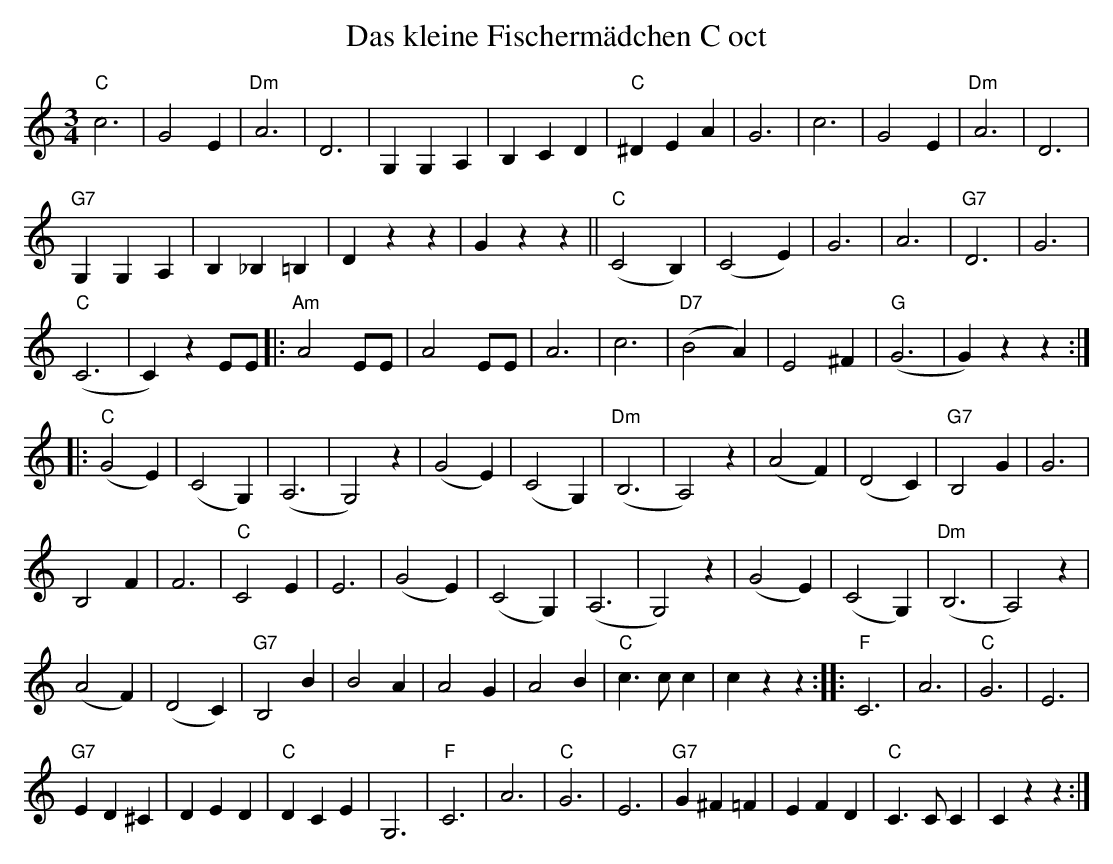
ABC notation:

X:1
T:Das kleine Fischermädchen C oct
M:3/4
L:1/4
K:Cmaj
"C"c3 | G2E | "Dm"A3 | D3 | G,G,A, | B,CD | "C"^DEA | G3 | c3 | G2E | "Dm"A3 | D3 |
"G7"G,G,A, | B, _B, =B, | Dzz | Gzz || "C"(C2B,) | (C2E) | G3 | A3 | "G7"D3 | G3 |
"C"(C3 | C) z E/2E/2 |: "Am"A2 E/2E/2 | A2 E/2E/2 | A3 | c3 | "D7"(B2 A) | E2 ^F | "G"(G3 | G) zz :|
|: "C"(G2E) | (C2G,) | (A,3 | G,2) z | (G2E) | (C2G,) | "Dm"(B,3 | A,2) z | (A2F) | (D2C) | "G7"B,2 G | G3 |
B,2F | F3 | "C"C2E | E3 | (G2E) | (C2G,) | (A,3 | G,2) z | (G2E) | (C2G,) | "Dm"(B,3 | A,2) z |
(A2F) | (D2C) | "G7"B,2 B | B2A | A2G | A2B | "C"c>c c | c zz :: "F"C3 | A3 | "C"G3 | E3 |
"G7"ED^C | DED | "C"DCE | G,3 | "F"C3 | A3 | "C"G3 | E3 | "G7"G^F=F | EFD | "C"C>C C | C zz :|
